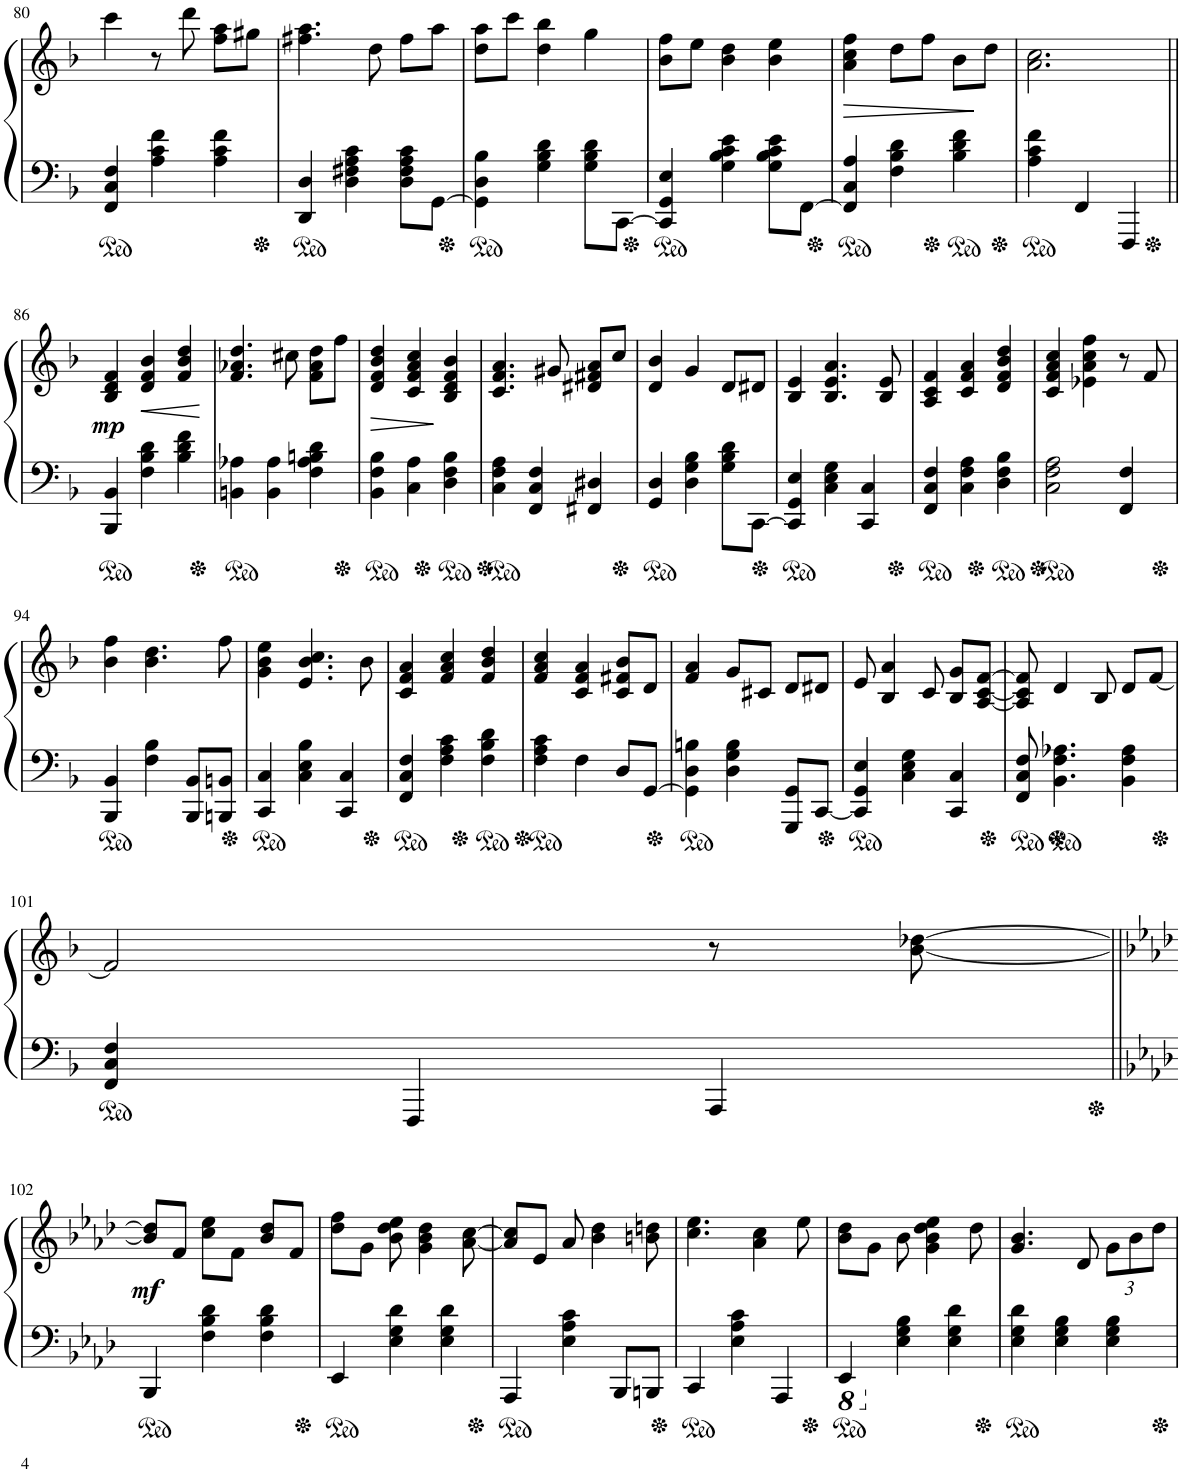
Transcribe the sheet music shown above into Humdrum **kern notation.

**kern	**kern	**dynam
*part1	*part1	*part1
*staff2	*staff1	*staff1/2
*I"Piano	*	*
*I'Pno.	*	*
!!LO:PB:g=z
*clefF4	*clefG2	*
*k[b-]	*k[b-]	*
*F:	*F:	*
*M3/4	*M3/4	*
=80	=80	=80
4FF/ 4C/ 4F/	4ccc\	.
4A\ 4c\ 4f\	8r	.
.	8ddd\	.
4A\ 4c\ 4f\	8ff\ 8aa\L	.
.	8gg#X\J	.
=81	=81	=81
4DD/ 4D/	4.ff#X\ 4.aa\	.
4D\ 4F#X\ 4A\ 4c\	.	.
.	8dd\	.
8D\ 8F#\ 8A\ 8c\L	8ff#\L	.
[8GG\J	8aa\J	.
=82	=82	=82
4GG\] 4D\ 4B-\	8dd\ 8aa\L	.
.	8ccc\J	.
4G\ 4B-\ 4d\	4dd\ 4bb-\	.
8G\ 8B-\ 8d\L	4gg\	.
[8CC\J	.	.
=83	=83	=83
4CC/] 4GG/ 4E/	8b-\ 8ff\L	.
.	8ee\J	.
4G\ 4B-\ 4c\ 4e\	4b-\ 4dd\	.
8G\ 8B-\ 8c\ 8e\L	4b-\ 4ee\	.
[8FF\J	.	.
=84	=84	=84
!	!	!LO:HP:b
4FF/] 4C/ 4A/	4a\ 4cc\ 4ff\	>
4F\ 4B-\ 4d\	8dd\L	.
.	8ff\J	.
4B-\ 4d\ 4f\	8b-\L	.
.	8dd\J	]
=85	=85	=85
4A\ 4c\ 4f\	2.a\ 2.cc\	.
4FF/	.	.
4FFF/	.	.
!!LO:LB:g=z
=86||	=86||	=86||
!	!	!LO:DY:b
4BBB-/ 4BB-/	4B-/ 4d/ 4f/	mp
!	!	!LO:HP:b
4F\ 4B-\ 4d\	4d/ 4f/ 4b-/	<
4B-\ 4d\ 4f\	4f/ 4b-/ 4dd/	[
=87	=87	=87
4BBn\ 4A-X\	4.f/ 4.a-X/ 4.dd/	.
4BB\ 4A-\	.	.
.	8cc#X\	.
4F\ 4A-\ 4Bn\ 4d\	8f\ 8a-\ 8dd\L	.
.	8ff\J	.
=88	=88	=88
!	!	!LO:HP:b
4BB-\ 4F\ 4B-\	4d/ 4f/ 4b-/ 4dd/	>
4C\ 4A\	4c/ 4f/ 4a/ 4cc/	.
4D\ 4F\ 4B-\	4B-/ 4d/ 4f/ 4b-/	]
=89	=89	=89
4C\ 4F\ 4A\	4.c/ 4.f/ 4.a/	.
4FF/ 4C/ 4F/	.	.
.	8g#X/	.
4FF#X/ 4D#X/	8d#X/ 8f#X/ 8a/L	.
.	8cc/J	.
=90	=90	=90
4GG/ 4D/	4d/ 4b-/	.
4D\ 4G\ 4B-\	4g/	.
8G\ 8B-\ 8d\L	8d/L	.
[8CC\J	8d#X/J	.
=91	=91	=91
4CC/] 4GG/ 4E/	4B-/ 4e/	.
4C\ 4E\ 4G\	4.B-/ 4.e/ 4.a/	.
4CC/ 4C/	.	.
.	8B-/ 8e/	.
=92	=92	=92
4FF/ 4C/ 4F/	4A/ 4c/ 4f/	.
4C\ 4F\ 4A\	4c/ 4f/ 4a/	.
4D\ 4F\ 4B-\	4d/ 4f/ 4b-/ 4dd/	.
=93	=93	=93
2C\ 2F\ 2A\	4c/ 4f/ 4a/ 4cc/	.
.	4e-X\ 4a\ 4cc\ 4ff\	.
4FF/ 4F/	8r	.
.	8f/	.
!!LO:LB:g=z
=94	=94	=94
4BBB-/ 4BB-/	4b-\ 4ff\	.
4F\ 4B-\	4.b-\ 4.dd\	.
8BBB-/ 8BB-/L	.	.
8BBBn/ 8BBn/J	8ff\	.
=95	=95	=95
4CC/ 4C/	4g\ 4b-\ 4ee\	.
4C\ 4E\ 4B-\	4.e/ 4.b-/ 4.cc/	.
4CC/ 4C/	.	.
.	8b-\	.
=96	=96	=96
4FF/ 4C/ 4F/	4c/ 4f/ 4a/	.
4F\ 4A\ 4c\	4f/ 4a/ 4cc/	.
4F\ 4B-\ 4d\	4f/ 4b-/ 4dd/	.
=97	=97	=97
4F\ 4A\ 4c\	4f/ 4a/ 4cc/	.
4F\	4c/ 4f/ 4a/	.
8D/L	8c/ 8f#X/ 8b-/L	.
[8GG/J	8d/J	.
=98	=98	=98
4GG\] 4D\ 4Bn\	4f/ 4a/	.
4D\ 4G\ 4B\	8g/L	.
.	8c#X/J	.
8GGG/ 8GG/L	8d/L	.
[8CC/J	8d#X/J	.
=99	=99	=99
4CC/] 4GG/ 4E/	8e/	.
.	4B-/ 4a/	.
4C\ 4E\ 4G\	.	.
.	8c/	.
4CC/ 4C/	8B-/ 8g/L	.
.	[8A/ [8c/ [8f/J	.
=100	=100	=100
8FF/ 8C/ 8F/	8A/] 8c/] 8f/]	.
4.BB-\ 4.F\ 4.A-X\	4d/	.
.	8B-/	.
4BB-\ 4F\ 4A-\	8d/L	.
.	[8f/J	.
!!LO:LB:g=z
=101	=101	=101
4FF/ 4C/ 4F/	2f/]	.
4FFF/	.	.
4AAA/	8r	.
.	[8b-\ [8dd-X\	.
!!LO:LB:g=z
=102||	=102||	=102||
*k[b-e-a-d-]	*k[b-e-a-d-]	*
*A-:	*A-:	*
!	!	!LO:DY:b
4BBB-/	8b-/] 8dd-/]L	mf
.	8f/J	.
4F\ 4B-\ 4d-\	8cc\ 8ee-\L	.
.	8f\J	.
4F\ 4B-\ 4d-\	8b-/ 8dd-/L	.
.	8f/J	.
=103	=103	=103
4EE-/	8dd-\ 8ff\L	.
.	8g\J	.
4E-\ 4G\ 4d-\	8b-\ 8dd-\ 8ee-\	.
.	4g\ 4b-\ 4dd-\	.
4E-\ 4G\ 4d-\	.	.
.	[8a-\ [8cc\	.
=104	=104	=104
4AAA-/	8a-/] 8cc/]L	.
.	8e-/J	.
4E-\ 4A-\ 4c\	8a-/	.
.	4b-\ 4dd-\	.
8BBB-/L	.	.
8BBBn/J	8bn\ 8ddn\	.
=105	=105	=105
4CC/	4.cc\ 4.ee-\	.
4E-\ 4A-\ 4c\	.	.
.	4a-\ 4cc\	.
4AAA-/	.	.
.	8ee-\	.
=106	=106	=106
*8ba	*	*
4EEE-/	8b-\ 8dd-\L	.
.	8g\J	.
*X8ba	*	*
4E-\ 4G\ 4B-\	8b-\	.
.	4g\ 4b-\ 4dd-\ 4ee-\	.
4E-\ 4G\ 4d-\	.	.
.	8dd-\	.
=107	=107	=107
4E-\ 4G\ 4d-\	4.g/ 4.b-/	.
4E-\ 4G\ 4B-\	.	.
.	8d-/	.
*	*Xbrackettup	*
4E-\ 4G\ 4B-\	12g\L	.
.	12b-\	.
.	12dd-\J	.
=	=	=
*-	*-	*-
